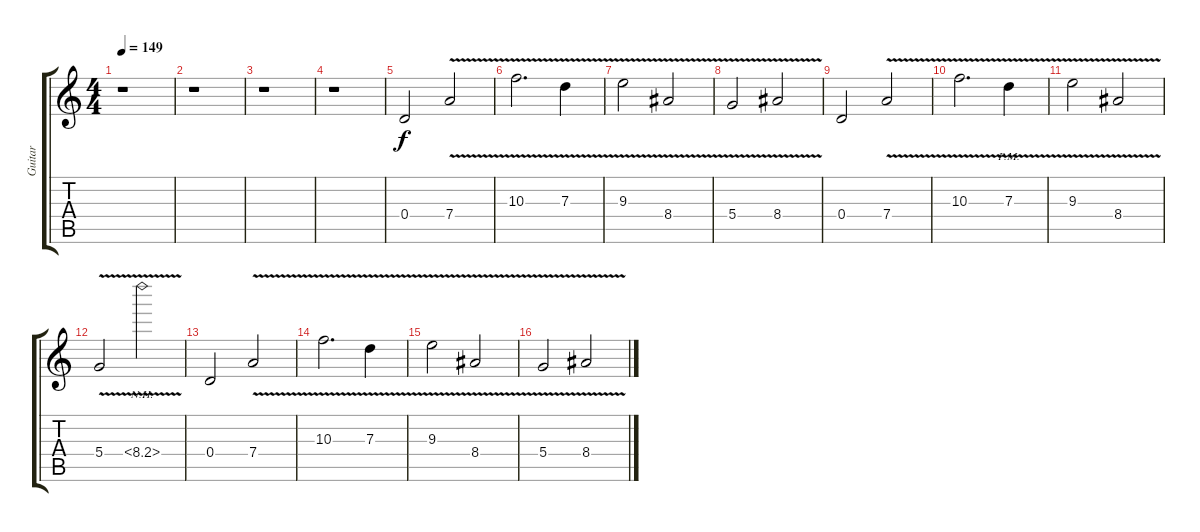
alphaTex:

\track ("Guitar" "Guitar") {instrument overdrivenguitar}
\staff {score tabs}
\tuning (E4 B3 G3 D3 A2 D2) {hide}
\ts (4 4)
\tempo 149
\clef g2
\ks c
r.1{dy f} |
r.1 |
r.1 |
r.1 |
0.4.2 7.4{v}.2 |
10.3{v}.2{d} 7.3{v}.4 |
9.3{v}.2 8.4{v}.2 |
5.4{v}.2 8.4{v}.2 |
0.4.2 7.4{v}.2 |
10.3{v}.2{d} 7.3{v pm}.4 |
9.3{v}.2 8.4{v}.2 |
5.4{v}.2 8.4{nh v}.2 |
0.4.2 7.4{v}.2 |
10.3{v}.2{d} 7.3{v}.4 |
9.3{v}.2 8.4{v}.2 |
5.4{v}.2 8.4{v}.2
